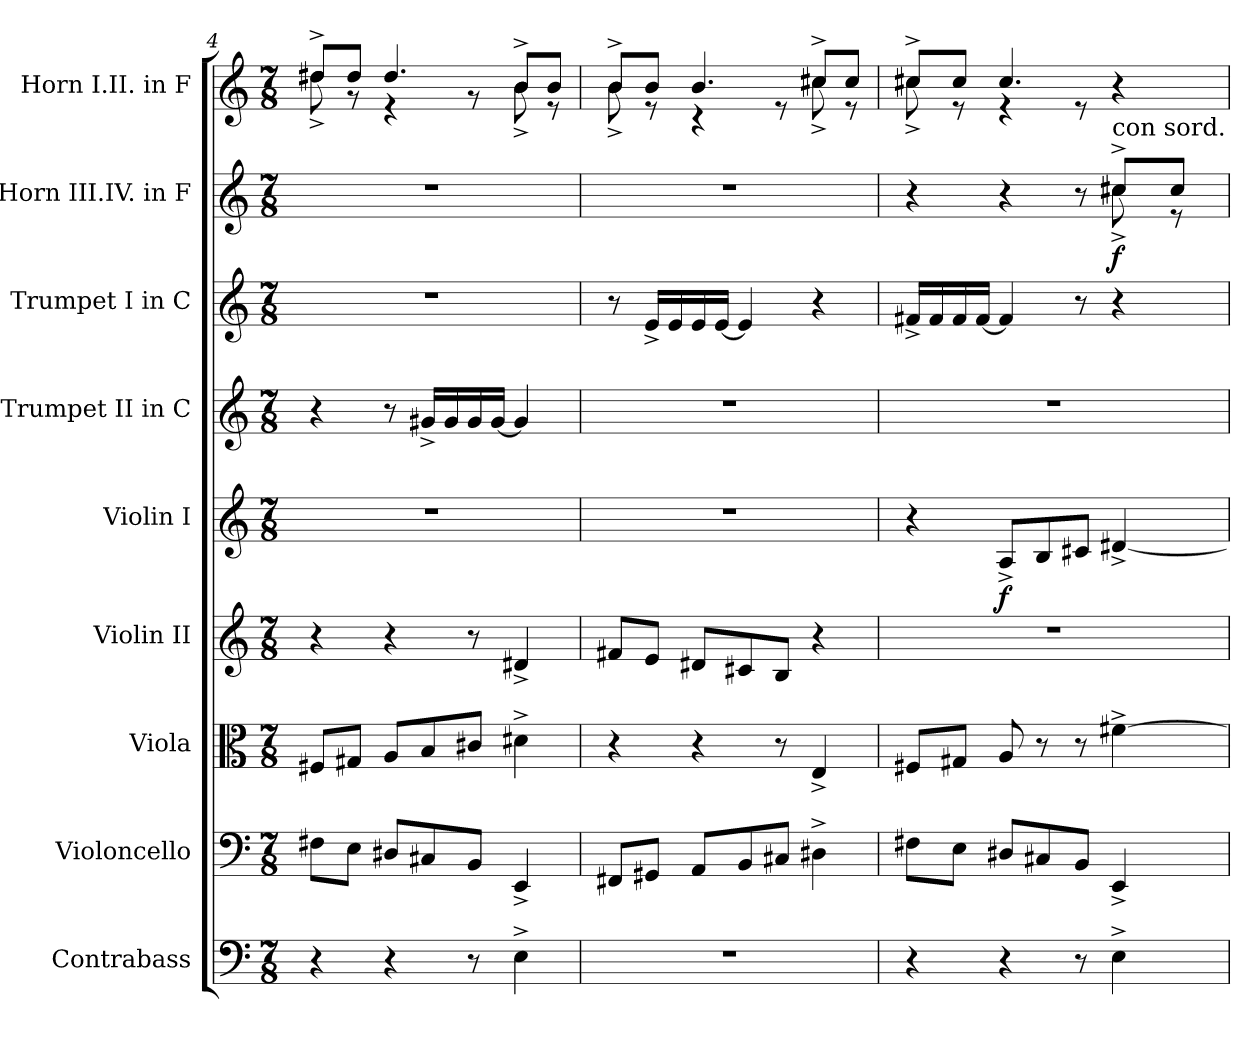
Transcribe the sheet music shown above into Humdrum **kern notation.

**kern	**kern	**kern	**kern	**kern	**dynam	**kern	**kern	**kern	**dynam	**kern
*part9	*part8	*part7	*part6	*part5	*part5	*part4	*part3	*part2	*part2	*part1
*staff9	*staff8	*staff7	*staff6	*staff5	*staff5	*staff4	*staff3	*staff2	*staff2	*staff1
*I"Contrabass	*I"Violoncello	*I"Viola	*I"Violin II	*I"Violin I	*	*I"Trumpet II in C	*I"Trumpet I in C	*I"Horn III.IV. in F	*	*I"Horn I.II. in F
*I'Cb.	*I'Vc.	*I'Vla.	*I'Vln. II	*I'Vln. I	*	*	*	*I'Hn. III. IV.	*	*I'Hn. I. II.
*clefF4	*clefF4	*clefC3	*clefG2	*clefG2	*	*clefG2	*clefG2	*clefG2	*	*clefG2
*	*	*	*	*	*	*	*	*ITrd4c7	*	*ITrd4c7
*k[]	*k[]	*k[]	*k[]	*k[]	*	*k[]	*k[]	*k[b-]	*	*k[b-]
*M7/8	*M7/8	*M7/8	*M7/8	*M7/8	*	*M7/8	*M7/8	*M7/8	*	*M7/8
=4	=4	=4	=4	=4	=4	=4	=4	=4	=4	=4
*	*	*	*	*	*	*	*	*	*	*^
4r	8F#XL	8F#XL	4r	8%7r	.	4r	8%7r	8%7r	.	8g#X^L	8g#X^
.	8EJ	8G#XJ	.	.	.	.	.	.	.	8g#J	8r
4r	8D#XL	8AL	4r	.	.	8r	.	.	.	4.g#	4r
.	8C#X	8B	.	.	.	16g#X^LL	.	.	.	.	.
.	.	.	.	.	.	16g#	.	.	.	.	.
8r	8BBJ	8c#XJ	8r	.	.	16g#	.	.	.	.	8r
.	.	.	.	.	.	[16g#JJ	.	.	.	.	.
4E^	4EE^	4d#X^	4d#X^	.	.	4g#]	.	.	.	8e^L	8e^
.	.	.	.	.	.	.	.	.	.	8eJ	8r
=5	=5	=5	=5	=5	=5	=5	=5	=5	=5	=5	=5
8%7r	8FF#XL	4r	8f#XL	8%7r	.	8%7r	8r	8%7r	.	8e^L	8e^
.	8GG#XJ	.	8eJ	.	.	.	16e^LL	.	.	8eJ	8r
.	.	.	.	.	.	.	16e	.	.	.	.
.	8AAL	4r	8d#XL	.	.	.	16e	.	.	4.e	4r
.	.	.	.	.	.	.	[16eJJ	.	.	.	.
.	8BB	.	8c#X	.	.	.	4e]	.	.	.	.
.	8C#XJ	8r	8BJ	.	.	.	.	.	.	.	8r
.	4D#X^	4E^	4r	.	.	.	4r	.	.	8f#X^L	8f#X^
.	.	.	.	.	.	.	.	.	.	8f#J	8r
=6	=6	=6	=6	=6	=6	=6	=6	=6	=6	=6	=6
*	*	*	*	*	*	*	*	*^	*	*	*
4r	8F#XL	8F#XL	8%7r	4r	.	8%7r	16f#X^LL	4r	2ryy	.	8f#X^L	8f#X^
.	.	.	.	.	.	.	16f#	.	.	.	.	.
.	8EJ	8G#XJ	.	.	.	.	16f#	.	.	.	8f#J	8r
.	.	.	.	.	.	.	[16f#JJ	.	.	.	.	.
4r	8D#XL	8A	.	8A^L	f	.	4f#]	4r	.	.	4.f#	4r
.	8C#X	8r	.	8B	.	.	.	.	.	.	.	.
8r	8BBJ	8r	.	8c#XJ	.	.	8r	8r	8ryy	.	.	8r
!	!	!	!	!	!	!	!	!LO:TX:a:t=con sord.	!	!	!	!
4E^	4EE^	[4f#X^	.	[4d#X^	.	.	4r	8f#X^L	8f#X^	f	4r	4ryy
.	.	.	.	.	.	.	.	8f#J	8r	.	.	.
*	*	*	*	*	*	*	*	*v	*v	*	*	*
*	*	*	*	*	*	*	*	*	*	*v	*v
=	=	=	=	=	=	=	=	=	=	=
*-	*-	*-	*-	*-	*-	*-	*-	*-	*-	*-
